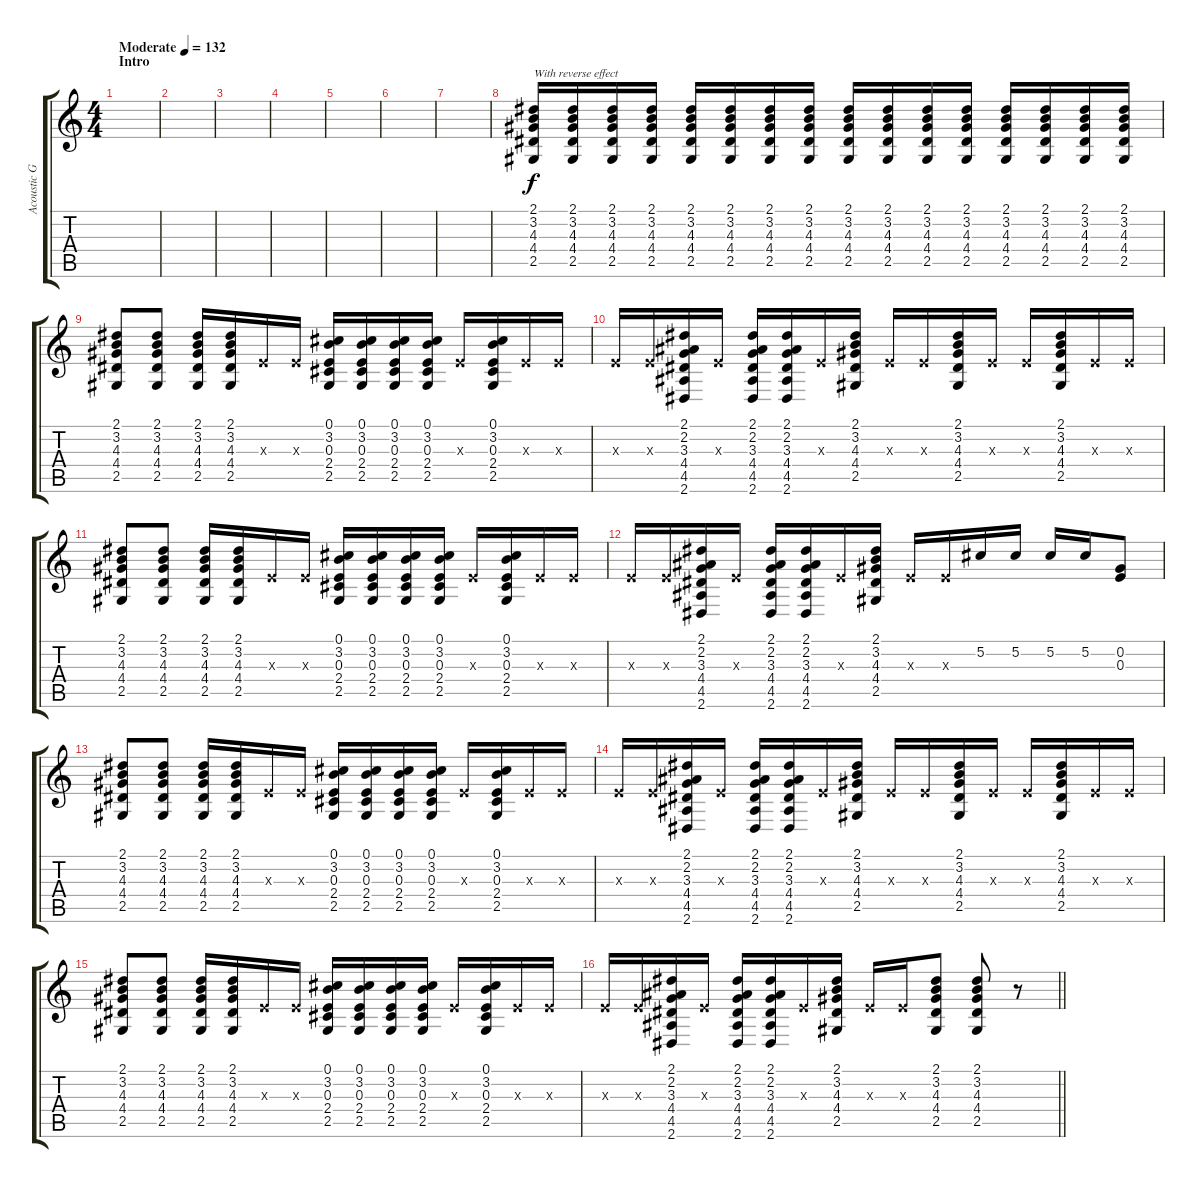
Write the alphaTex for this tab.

\track ("Acoustic Guitar" "Acoustic G") {instrument acousticguitarsteel}
\staff {score tabs}
\tuning (Db4 Ab3 E3 B2 Gb2 Db2) {hide}
\ts (4 4)
\section ("" "Intro")
\tempo (132 "Moderate")
\clef g2
\ks c
|
|
|
|
|
|
|
(2.1 3.2 4.3 4.4 2.5).16{txt "With reverse effect"} (2.1 3.2 4.3 4.4 2.5).16 (2.1 3.2 4.3 4.4 2.5).16 (2.1 3.2 4.3 4.4 2.5).16 (2.1 3.2 4.3 4.4 2.5).16 (2.1 3.2 4.3 4.4 2.5).16 (2.1 3.2 4.3 4.4 2.5).16 (2.1 3.2 4.3 4.4 2.5).16 (2.1 3.2 4.3 4.4 2.5).16 (2.1 3.2 4.3 4.4 2.5).16 (2.1 3.2 4.3 4.4 2.5).16 (2.1 3.2 4.3 4.4 2.5).16 (2.1 3.2 4.3 4.4 2.5).16 (2.1 3.2 4.3 4.4 2.5).16 (2.1 3.2 4.3 4.4 2.5).16 (2.1 3.2 4.3 4.4 2.5).16 |
(2.1 3.2 4.3 4.4 2.5).8 (2.1 3.2 4.3 4.4 2.5).8 (2.1 3.2 4.3 4.4 2.5).16 (2.1 3.2 4.3 4.4 2.5).16 0.3{x}.16 0.3{x}.16 (0.1 3.2 0.3 2.4 2.5).16 (0.1 3.2 0.3 2.4 2.5).16 (0.1 3.2 0.3 2.4 2.5).16 (0.1 3.2 0.3 2.4 2.5).16 0.3{x}.16 (0.1 3.2 0.3 2.4 2.5).16 0.3{x}.16 0.3{x}.16 |
0.3{x}.16 0.3{x}.16 (2.1 2.2 3.3 4.4 4.5 2.6).16 0.3{x}.16 (2.1 2.2 3.3 4.4 4.5 2.6).16 (2.1 2.2 3.3 4.4 4.5 2.6).16 0.3{x}.16 (2.1 3.2 4.3 4.4 2.5).16 0.3{x}.16 0.3{x}.16 (2.1 3.2 4.3 4.4 2.5).16 0.3{x}.16 0.3{x}.16 (2.1 3.2 4.3 4.4 2.5).16 0.3{x}.16 0.3{x}.16 |
(2.1 3.2 4.3 4.4 2.5).8 (2.1 3.2 4.3 4.4 2.5).8 (2.1 3.2 4.3 4.4 2.5).16 (2.1 3.2 4.3 4.4 2.5).16 0.3{x}.16 0.3{x}.16 (0.1 3.2 0.3 2.4 2.5).16 (0.1 3.2 0.3 2.4 2.5).16 (0.1 3.2 0.3 2.4 2.5).16 (0.1 3.2 0.3 2.4 2.5).16 0.3{x}.16 (0.1 3.2 0.3 2.4 2.5).16 0.3{x}.16 0.3{x}.16 |
0.3{x}.16 0.3{x}.16 (2.1 2.2 3.3 4.4 4.5 2.6).16 0.3{x}.16 (2.1 2.2 3.3 4.4 4.5 2.6).16 (2.1 2.2 3.3 4.4 4.5 2.6).16 0.3{x}.16 (2.1 3.2 4.3 4.4 2.5).16 0.3{x}.16 0.3{x}.16 5.2.16 5.2.16 5.2.16 5.2.16 (0.2 0.3).8 |
(2.1 3.2 4.3 4.4 2.5).8 (2.1 3.2 4.3 4.4 2.5).8 (2.1 3.2 4.3 4.4 2.5).16 (2.1 3.2 4.3 4.4 2.5).16 0.3{x}.16 0.3{x}.16 (0.1 3.2 0.3 2.4 2.5).16 (0.1 3.2 0.3 2.4 2.5).16 (0.1 3.2 0.3 2.4 2.5).16 (0.1 3.2 0.3 2.4 2.5).16 0.3{x}.16 (0.1 3.2 0.3 2.4 2.5).16 0.3{x}.16 0.3{x}.16 |
0.3{x}.16 0.3{x}.16 (2.1 2.2 3.3 4.4 4.5 2.6).16 0.3{x}.16 (2.1 2.2 3.3 4.4 4.5 2.6).16 (2.1 2.2 3.3 4.4 4.5 2.6).16 0.3{x}.16 (2.1 3.2 4.3 4.4 2.5).16 0.3{x}.16 0.3{x}.16 (2.1 3.2 4.3 4.4 2.5).16 0.3{x}.16 0.3{x}.16 (2.1 3.2 4.3 4.4 2.5).16 0.3{x}.16 0.3{x}.16 |
(2.1 3.2 4.3 4.4 2.5).8 (2.1 3.2 4.3 4.4 2.5).8 (2.1 3.2 4.3 4.4 2.5).16 (2.1 3.2 4.3 4.4 2.5).16 0.3{x}.16 0.3{x}.16 (0.1 3.2 0.3 2.4 2.5).16 (0.1 3.2 0.3 2.4 2.5).16 (0.1 3.2 0.3 2.4 2.5).16 (0.1 3.2 0.3 2.4 2.5).16 0.3{x}.16 (0.1 3.2 0.3 2.4 2.5).16 0.3{x}.16 0.3{x}.16 |
\barLineRight lightlight
0.3{x}.16 0.3{x}.16 (2.1 2.2 3.3 4.4 4.5 2.6).16 0.3{x}.16 (2.1 2.2 3.3 4.4 4.5 2.6).16 (2.1 2.2 3.3 4.4 4.5 2.6).16 0.3{x}.16 (2.1 3.2 4.3 4.4 2.5).16 0.3{x}.16 0.3{x}.16 (2.1 3.2 4.3 4.4 2.5).8 (2.1 3.2 4.3 4.4 2.5).8 r.8
